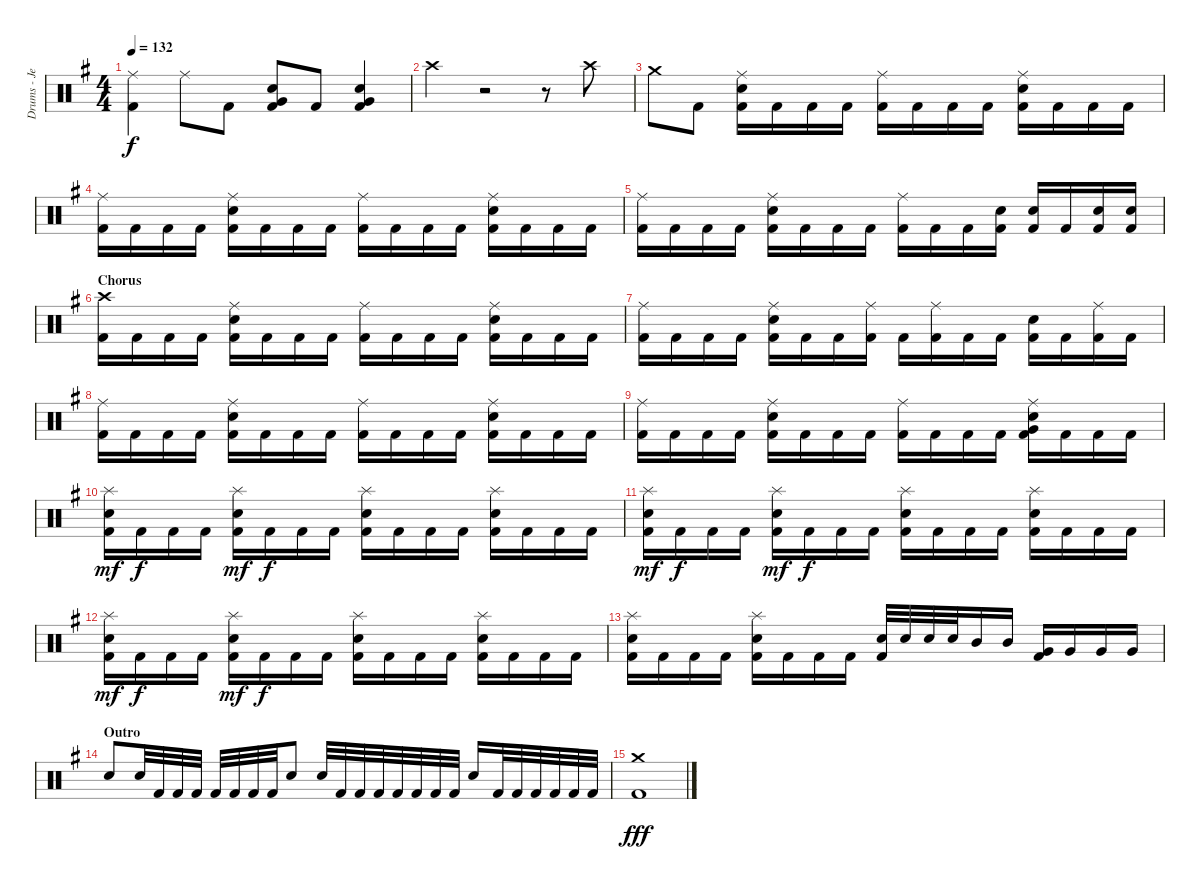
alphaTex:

\track ("Drums - Jeroen Simons " "Drums - Je") {instrument percussion}
\staff {score}
\articulation defaults
\ts (4 4)
\tempo 132
\clef neutral
\ks g
("Ride (middle)" "Kick (hit) 2").4{dy f} "Ride (middle)".8 "Kick (hit) 2".8 ("Very Low Tom (hit)" "Electric Snare (hit)" "Kick (hit) 2").8 "Kick (hit) 2".8 ("Very Low Tom (hit)" "Electric Snare (hit)" "Kick (hit) 2").4 |
"Crash high (hit)".4 r.2 r.8 "Crash high (hit)".8 |
"Crash medium (hit)".8 "Kick (hit) 2".8 ("Ride (middle)" "Electric Snare (hit)" "Kick (hit) 2").16 "Kick (hit) 2".16 "Kick (hit) 2".16 "Kick (hit) 2".16 ("Ride (middle)" "Kick (hit) 2").16 "Kick (hit) 2".16 "Kick (hit) 2".16 "Kick (hit) 2".16 ("Ride (middle)" "Electric Snare (hit)" "Kick (hit) 2").16 "Kick (hit) 2".16 "Kick (hit) 2".16 "Kick (hit) 2".16 |
("Ride (middle)" "Kick (hit) 2").16 "Kick (hit) 2".16 "Kick (hit) 2".16 "Kick (hit) 2".16 ("Ride (middle)" "Electric Snare (hit)" "Kick (hit) 2").16 "Kick (hit) 2".16 "Kick (hit) 2".16 "Kick (hit) 2".16 ("Ride (middle)" "Kick (hit) 2").16 "Kick (hit) 2".16 "Kick (hit) 2".16 "Kick (hit) 2".16 ("Ride (middle)" "Electric Snare (hit)" "Kick (hit) 2").16 "Kick (hit) 2".16 "Kick (hit) 2".16 "Kick (hit) 2".16 |
("Ride (middle)" "Kick (hit) 2").16 "Kick (hit) 2".16 "Kick (hit) 2".16 "Kick (hit) 2".16 ("Ride (middle)" "Electric Snare (hit)" "Kick (hit) 2").16 "Kick (hit) 2".16 "Kick (hit) 2".16 "Kick (hit) 2".16 ("Ride (middle)" "Kick (hit) 2").16 "Kick (hit) 2".16 "Kick (hit) 2".16 ("Electric Snare (hit)" "Kick (hit) 2").16 ("Electric Snare (hit)" "Kick (hit) 2").16 "Kick (hit) 2".16 ("Electric Snare (hit)" "Kick (hit) 2").16 ("Electric Snare (hit)" "Kick (hit) 2").16 |
\section ("" "Chorus")
("Crash high (hit)" "Kick (hit) 2").16 "Kick (hit) 2".16 "Kick (hit) 2".16 "Kick (hit) 2".16 ("Ride (middle)" "Electric Snare (hit)" "Kick (hit) 2").16 "Kick (hit) 2".16 "Kick (hit) 2".16 "Kick (hit) 2".16 ("Ride (middle)" "Kick (hit) 2").16 "Kick (hit) 2".16 "Kick (hit) 2".16 "Kick (hit) 2".16 ("Ride (middle)" "Electric Snare (hit)" "Kick (hit) 2").16 "Kick (hit) 2".16 "Kick (hit) 2".16 "Kick (hit) 2".16 |
("Ride (middle)" "Kick (hit) 2").16 "Kick (hit) 2".16 "Kick (hit) 2".16 "Kick (hit) 2".16 ("Ride (middle)" "Electric Snare (hit)" "Kick (hit) 2").16 "Kick (hit) 2".16 "Kick (hit) 2".16 ("Ride (middle)" "Kick (hit) 2").16 "Kick (hit) 2".16 ("Ride (middle)" "Kick (hit) 2").16 "Kick (hit) 2".16 "Kick (hit) 2".16 ("Electric Snare (hit)" "Kick (hit) 2").16 "Kick (hit) 2".16 ("Ride (middle)" "Kick (hit) 2").16 "Kick (hit) 2".16 |
("Ride (middle)" "Kick (hit) 2").16 "Kick (hit) 2".16 "Kick (hit) 2".16 "Kick (hit) 2".16 ("Ride (middle)" "Electric Snare (hit)" "Kick (hit) 2").16 "Kick (hit) 2".16 "Kick (hit) 2".16 "Kick (hit) 2".16 ("Ride (middle)" "Kick (hit) 2").16 "Kick (hit) 2".16 "Kick (hit) 2".16 "Kick (hit) 2".16 ("Ride (middle)" "Electric Snare (hit)" "Kick (hit) 2").16 "Kick (hit) 2".16 "Kick (hit) 2".16 "Kick (hit) 2".16 |
("Ride (middle)" "Kick (hit) 2").16 "Kick (hit) 2".16 "Kick (hit) 2".16 "Kick (hit) 2".16 ("Ride (middle)" "Electric Snare (hit)" "Kick (hit) 2").16 "Kick (hit) 2".16 "Kick (hit) 2".16 "Kick (hit) 2".16 ("Ride (middle)" "Kick (hit) 2").16 "Kick (hit) 2".16 "Kick (hit) 2".16 "Kick (hit) 2".16 ("Ride (middle)" "Very Low Tom (hit)" "Electric Snare (hit)" "Kick (hit) 2").16 "Kick (hit) 2".16 "Kick (hit) 2".16 "Kick (hit) 2".16 |
("Splash (hit)" "Electric Snare (hit)" "Kick (hit) 2").16{dy mf} "Kick (hit) 2".16{dy f} "Kick (hit) 2".16 "Kick (hit) 2".16 ("Splash (hit)" "Electric Snare (hit)" "Kick (hit) 2").16{dy mf} "Kick (hit) 2".16{dy f} "Kick (hit) 2".16 "Kick (hit) 2".16 ("Splash (hit)" "Electric Snare (hit)" "Kick (hit) 2").16 "Kick (hit) 2".16 "Kick (hit) 2".16 "Kick (hit) 2".16 ("Splash (hit)" "Electric Snare (hit)" "Kick (hit) 2").16 "Kick (hit) 2".16 "Kick (hit) 2".16 "Kick (hit) 2".16 |
("Splash (hit)" "Electric Snare (hit)" "Kick (hit) 2").16{dy mf} "Kick (hit) 2".16{dy f} "Kick (hit) 2".16 "Kick (hit) 2".16 ("Splash (hit)" "Electric Snare (hit)" "Kick (hit) 2").16{dy mf} "Kick (hit) 2".16{dy f} "Kick (hit) 2".16 "Kick (hit) 2".16 ("Splash (hit)" "Electric Snare (hit)" "Kick (hit) 2").16 "Kick (hit) 2".16 "Kick (hit) 2".16 "Kick (hit) 2".16 ("Splash (hit)" "Electric Snare (hit)" "Kick (hit) 2").16 "Kick (hit) 2".16 "Kick (hit) 2".16 "Kick (hit) 2".16 |
("Splash (hit)" "Electric Snare (hit)" "Kick (hit) 2").16{dy mf} "Kick (hit) 2".16{dy f} "Kick (hit) 2".16 "Kick (hit) 2".16 ("Splash (hit)" "Electric Snare (hit)" "Kick (hit) 2").16{dy mf} "Kick (hit) 2".16{dy f} "Kick (hit) 2".16 "Kick (hit) 2".16 ("Splash (hit)" "Electric Snare (hit)" "Kick (hit) 2").16 "Kick (hit) 2".16 "Kick (hit) 2".16 "Kick (hit) 2".16 ("Splash (hit)" "Electric Snare (hit)" "Kick (hit) 2").16 "Kick (hit) 2".16 "Kick (hit) 2".16 "Kick (hit) 2".16 |
("Splash (hit)" "Electric Snare (hit)" "Kick (hit) 2").16 "Kick (hit) 2".16 "Kick (hit) 2".16 "Kick (hit) 2".16 ("Splash (hit)" "Electric Snare (hit)" "Kick (hit) 2").16 "Kick (hit) 2".16 "Kick (hit) 2".16 "Kick (hit) 2".16 ("Electric Snare (hit)" "Kick (hit) 2").32 "Electric Snare (hit)".32 "Electric Snare (hit)".32 "Electric Snare (hit)".32 "Mid Tom (hit)".16 "Mid Tom (hit)".16 ("Very Low Tom (hit)" "Kick (hit) 2").16 "Very Low Tom (hit)".16 "Very Low Tom (hit)".16 "Very Low Tom (hit)".16 |
\section ("" "Outro")
"Electric Snare (hit)".8 "Electric Snare (hit)".32 "Kick (hit) 2".32 "Kick (hit) 2".32 "Kick (hit) 2".32 "Kick (hit) 2".32 "Kick (hit) 2".32 "Kick (hit) 2".32 "Kick (hit) 2".32 "Electric Snare (hit)".8 "Electric Snare (hit)".32 "Kick (hit) 2".32 "Kick (hit) 2".32 "Kick (hit) 2".32 "Kick (hit) 2".32 "Kick (hit) 2".32 "Kick (hit) 2".32 "Kick (hit) 2".32 "Electric Snare (hit)".16 "Kick (hit) 2".32 "Kick (hit) 2".32 "Kick (hit) 2".32 "Kick (hit) 2".32 "Kick (hit) 2".32 "Kick (hit) 2".32 |
("Crash medium (hit)" "Kick (hit) 2").1{dy fff}
